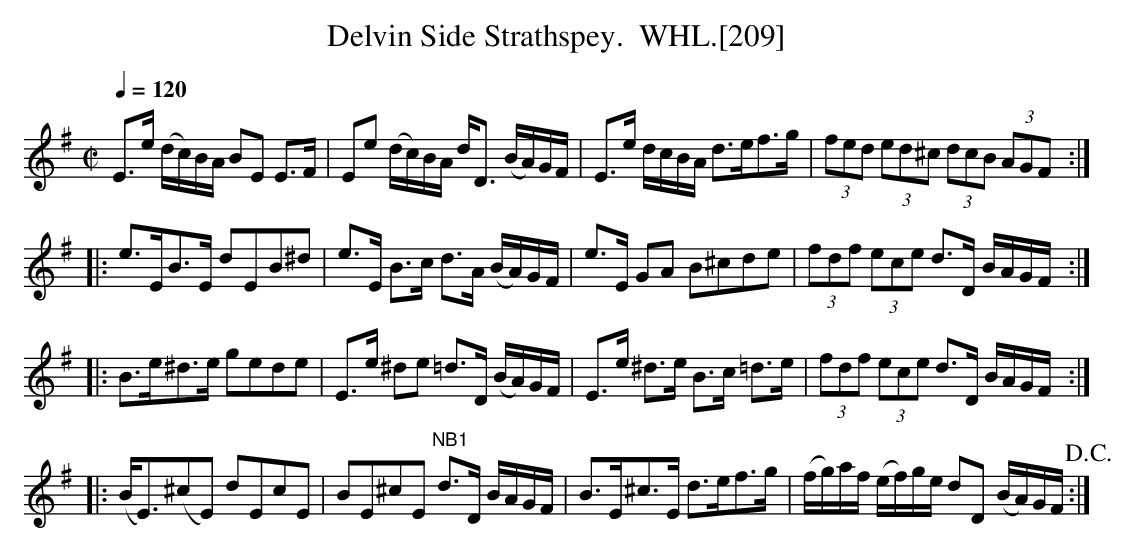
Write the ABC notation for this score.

X:1
T:Delvin Side Strathspey.  WHL.[209]
M:C|
L:1/8
Q:1/4=120
K:Em
E>e (d/c/)B/A/ BE E>F|Ee (d/c/)B/A/ d<D (B/A/)G/F/|E>e d/c/B/A/ d>ef>g|(3fed (3ed^c (3dcB (3AGF :|
|:e>EB>E dEB^d|e>E B>c d>A (B/A/)G/F/|e>E GA B^cde|(3fdf (3ece d>D B/A/G/F/ :|
|:B>e^d>e gede|E>e ^de =d>D (B/A/)G/F/|E>e ^d>e B>c =d>e|(3fdf (3ece d>D B/A/G/F/ :|
|:(B<E)(^cE) dEcE|BE^cE "^NB1"d>D B/A/G/F/|B>E^c>E d>ef>g|(f/g/)a/f/ (e/f/)g/e/ dD (B/A/)G/F/ !D.C.!:|
